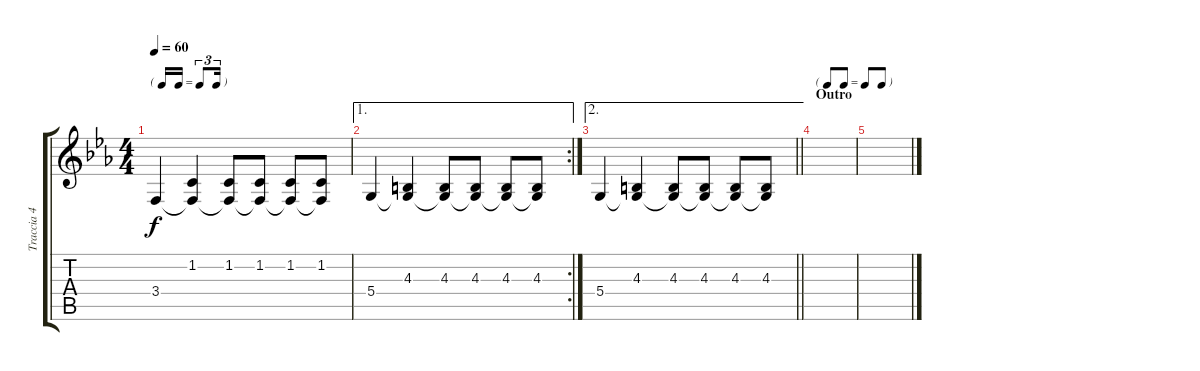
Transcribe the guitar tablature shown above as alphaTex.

\track ("Traccia 4" "Traccia 4") {instrument drawbarorgan}
\staff {score tabs}
\tuning (E4 B3 G3 D3 A2 E2) {hide}
\ts (4 4)
\tf triplet16th
\tempo 60
\clef g2
\ks cminor
3.4.4{dy f} (1.2 3.4{t}).4 (1.2 3.4{t}).8 (1.2 3.4{t}).8 (1.2 3.4{t}).8 (1.2 3.4{t}).8 |
\ae 1
\rc 2
5.4.4 (4.3 5.4{t}).4 (4.3 5.4{t}).8 (4.3 5.4{t}).8 (4.3 5.4{t}).8 (4.3 5.4{t}).8 |
\ae 2
\barLineRight lightlight
5.4.4 (4.3 5.4{t}).4 (4.3 5.4{t}).8 (4.3 5.4{t}).8 (4.3 5.4{t}).8 (4.3 5.4{t}).8 |
\tf none
\section ("" "Outro")
\ks eb
|
\ks cminor
